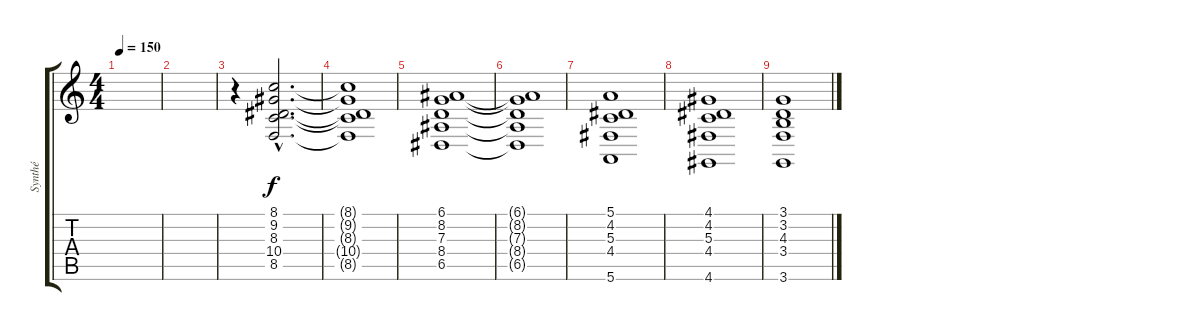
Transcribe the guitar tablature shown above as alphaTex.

\track ("Synthé" "Synthé") {instrument synthstrings2}
\staff {score tabs}
\tuning (E4 B3 G3 D3 A2 E2) {hide}
\ts (4 4)
\tempo 150
\clef g2
\ks c
|
|
r.4 (8.1{hac} 9.2{hac} 8.3{hac} 10.4{hac} 8.5{hac}).2{d} |
(8.1{t} 9.2{t} 8.3{t} 10.4{t} 8.5{t}).1 |
(6.1 8.2 7.3 8.4 6.5).1 |
(6.1{t} 8.2{t} 7.3{t} 8.4{t} 6.5{t}).1 |
(5.1 4.2 5.3 4.4 5.6).1 |
(4.1 4.2 5.3 4.4 4.6).1 |
(3.1 3.2 4.3 3.4 3.6).1
